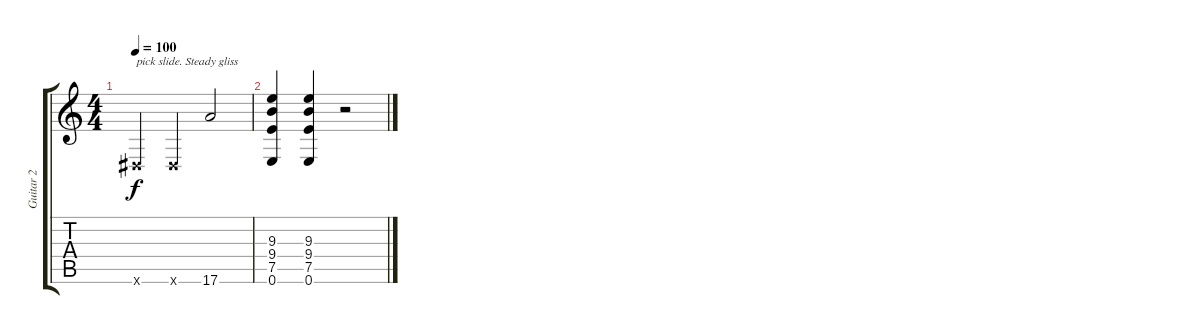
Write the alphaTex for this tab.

\track ("Guitar 2" "Guitar 2") {instrument distortionguitar}
\staff {score tabs}
\tuning (E4 B3 G3 D3 A2 E2) {hide}
\ts (4 4)
\tempo 100
\clef g2
\ks c
-1.6{x}.4{txt "pick slide. Steady gliss" dy f} -1.6{x}.4 17.6.2 |
(9.3 9.4 7.5 0.6).4 (9.3 9.4 7.5 0.6).4 r.2
